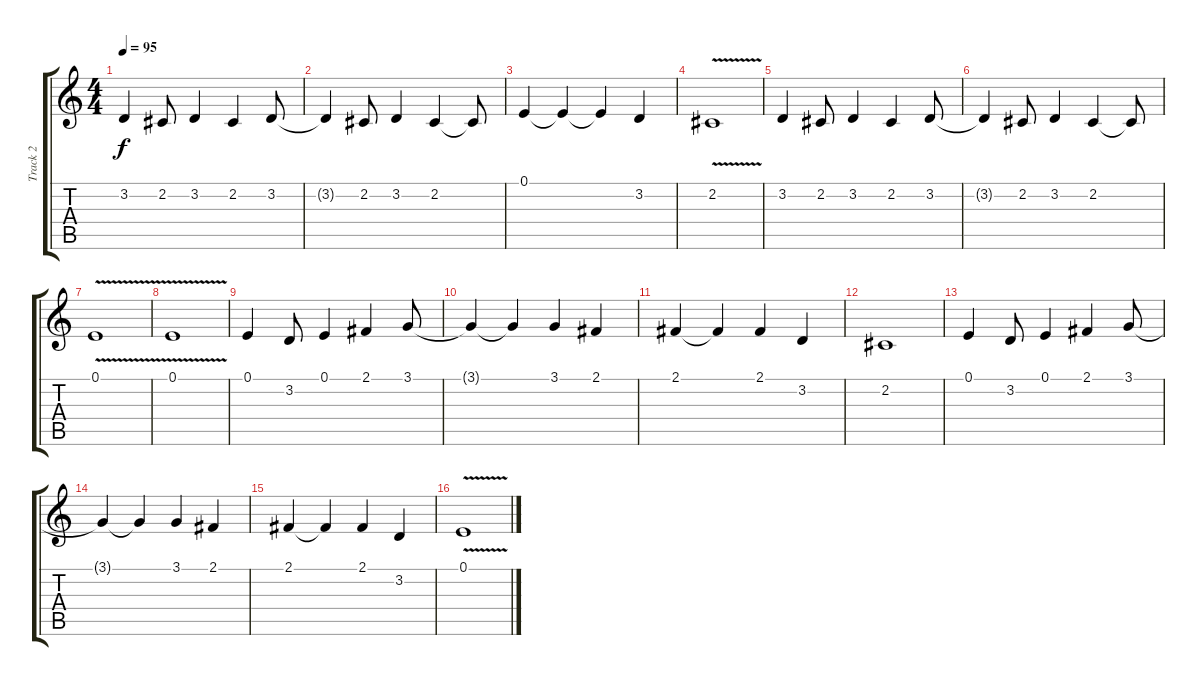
\track ("Track 2" "Track 2") {instrument cello}
\staff {score tabs}
\tuning (E4 B3 G3 D3 A2 E2) {hide}
\ts (4 4)
\tempo 95
\clef g2
\ks c
3.2.4{dy f} 2.2.8 3.2.4 2.2.4 3.2.8 |
3.2{t}.4 2.2.8 3.2.4 2.2.4 2.2{t}.8 |
0.1.4 0.1{t}.4 0.1{t}.4 3.2.4 |
2.2{v}.1 |
3.2.4 2.2.8 3.2.4 2.2.4 3.2.8 |
3.2{t}.4 2.2.8 3.2.4 2.2.4 2.2{t}.8 |
0.1{v}.1 |
0.1{v}.1 |
0.1.4 3.2.8 0.1.4 2.1.4 3.1.8 |
3.1{t}.4 3.1{t}.4 3.1.4 2.1.4 |
2.1.4 2.1{t}.4 2.1.4 3.2.4 |
2.2.1 |
0.1.4 3.2.8 0.1.4 2.1.4 3.1.8 |
3.1{t}.4 3.1{t}.4 3.1.4 2.1.4 |
2.1.4 2.1{t}.4 2.1.4 3.2.4 |
0.1{v}.1
